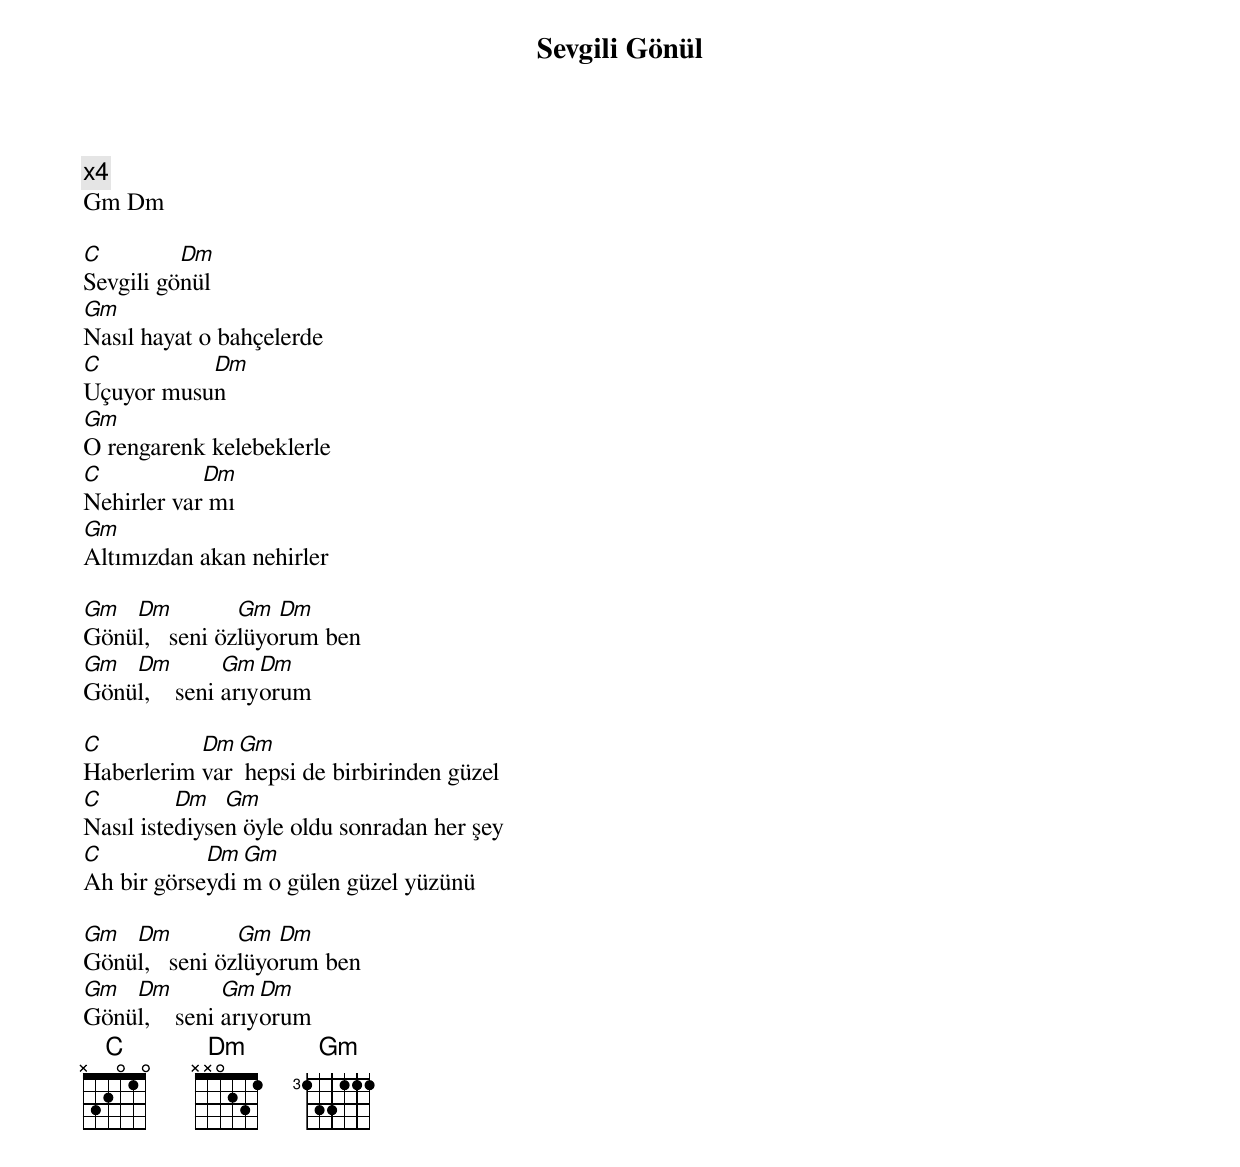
{title: Sevgili Gönül}
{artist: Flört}

x4
Gm Dm

C         Dm
Sevgili gönül
Gm
Nasıl hayat o bahçelerde
C          Dm
Uçuyor musun
Gm
O rengarenk kelebeklerle
C           Dm
Nehirler var mı
Gm
Altımızdan akan nehirler

Gm  Dm          Gm  Dm
Gönül,   seni özlüyorum ben
Gm  Dm         Gm  Dm
Gönül,    seni arıyorum

C          Dm Gm
Haberlerim var hepsi de birbirinden güzel
C         Dm   Gm
Nasıl istediysen öyle oldu sonradan her şey
C           Dm Gm
Ah bir görseydim o gülen güzel yüzünü

Gm  Dm          Gm  Dm
Gönül,   seni özlüyorum ben
Gm  Dm         Gm  Dm
Gönül,    seni arıyorum
